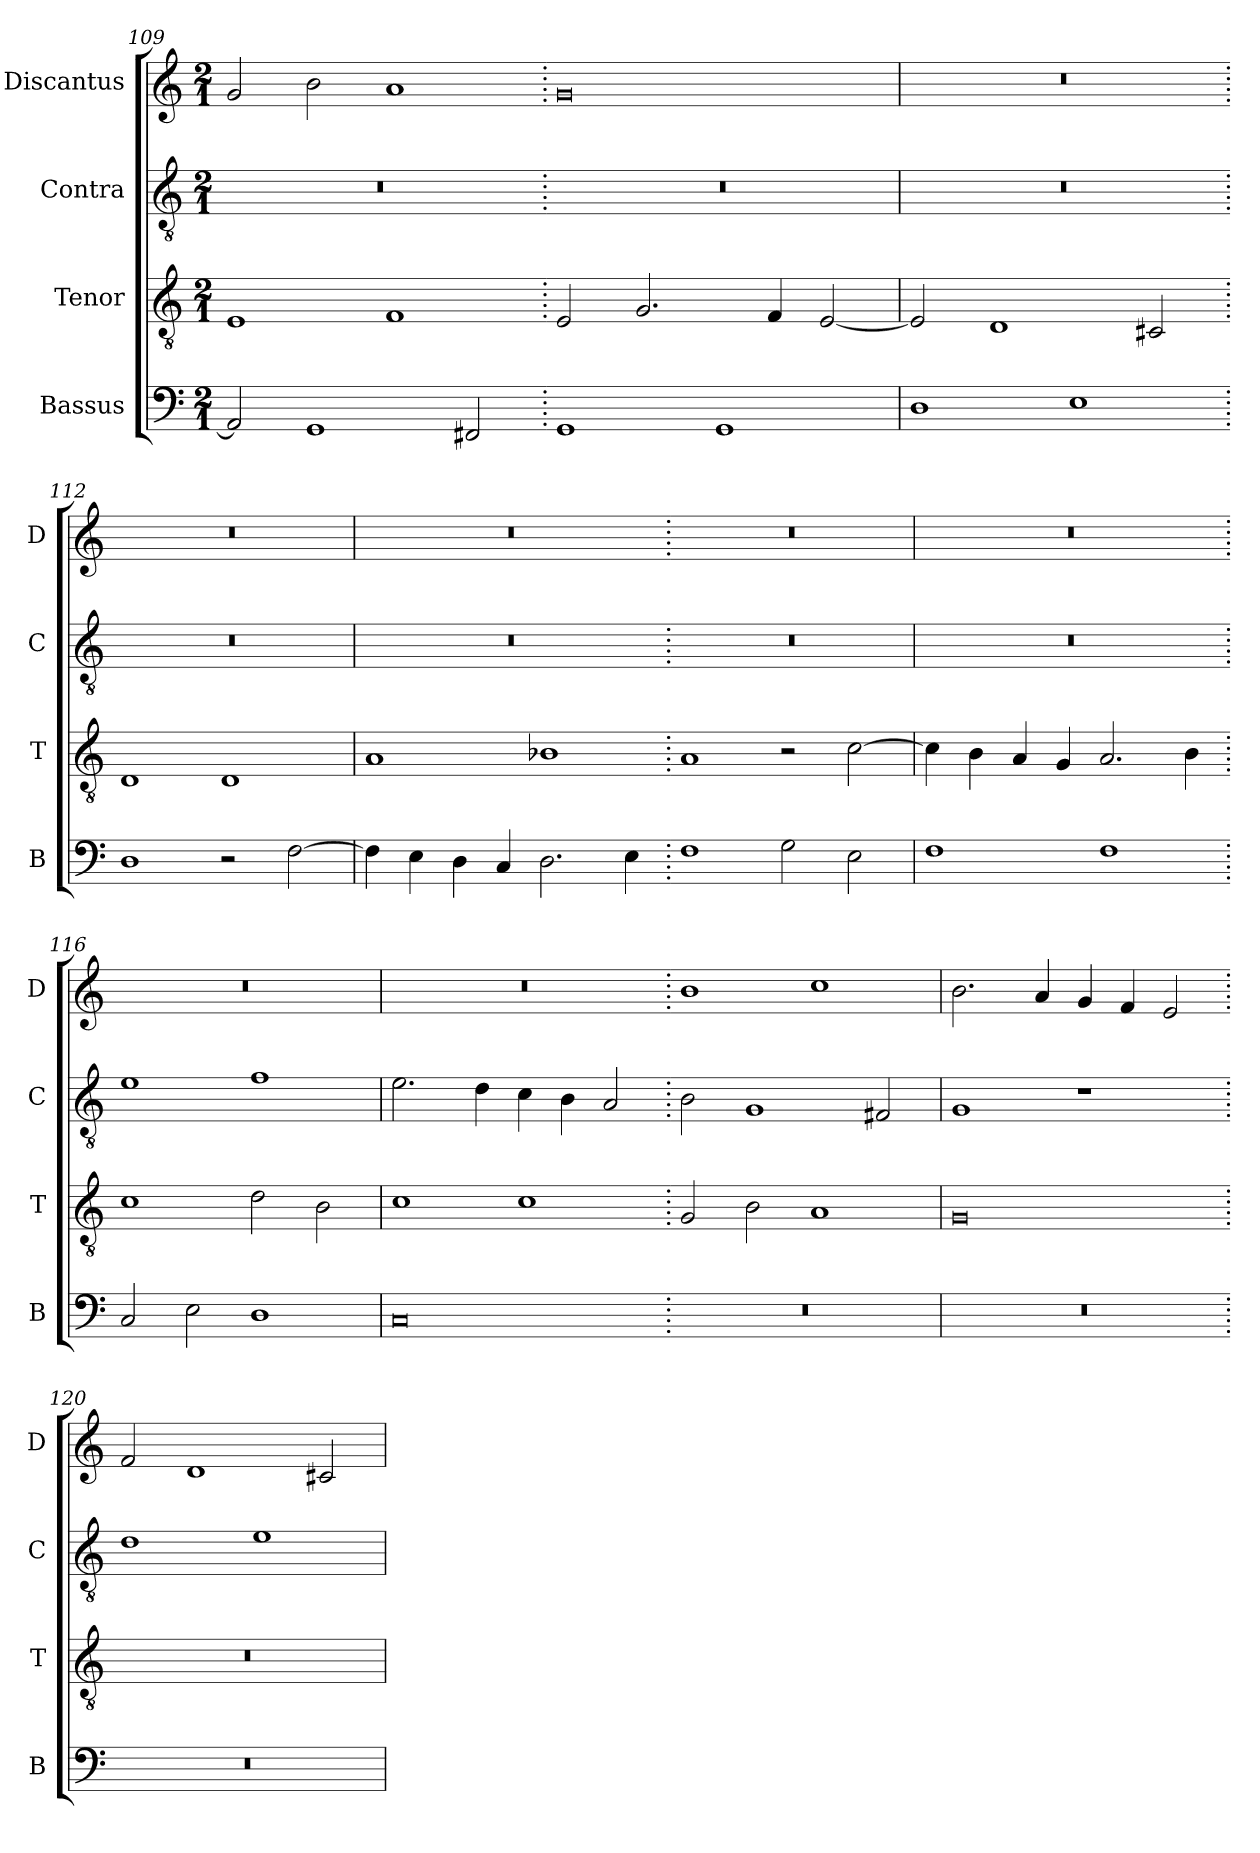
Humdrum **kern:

**kern	**kern	**kern	**kern
*part4	*part3	*part2	*part1
*staff4	*staff3	*staff2	*staff1
*I"Bassus	*I"Tenor	*I"Contra	*I"Discantus
*I'B	*I'T	*I'C	*I'D
*clefF4	*clefGv2	*clefGv2	*clefG2
*k[]	*k[]	*k[]	*k[]
*M2/1	*M2/1	*M2/1	*M2/1
=109	=109	=109	=109
2AA/]	1E	0r	2g/
1GG	.	.	2b\
.	1F	.	1a
2FF#X/	.	.	.
=110.	=110.	=110.	=110.
1GG	2E/	0r	0g
.	2.G/	.	.
1GG	.	.	.
.	4F/	.	.
.	[2E/	.	.
=111	=111	=111	=111
1D	2E/]	0r	0r
.	1D	.	.
1E	.	.	.
.	2C#X/	.	.
=112.	=112.	=112.	=112.
1D	1D	0r	0r
2r	1D	.	.
[2F\	.	.	.
=113	=113	=113	=113
4F\]	1A	0r	0r
4E\	.	.	.
4D\	.	.	.
4C/	.	.	.
2.D\	1B-X	.	.
4E\	.	.	.
=114.	=114.	=114.	=114.
1F	1A	0r	0r
2G\	2r	.	.
2E\	[2c\	.	.
=115	=115	=115	=115
1F	4c\]	0r	0r
.	4B\	.	.
.	4A/	.	.
.	4G/	.	.
1F	2.A/	.	.
.	4B\	.	.
=116.	=116.	=116.	=116.
2C/	1c	1e	0r
2E\	.	.	.
1D	2d\	1f	.
.	2B\	.	.
=117	=117	=117	=117
0C	1c	2.e\	0r
.	.	4d\	.
.	1c	4c\	.
.	.	4B\	.
.	.	2A/	.
=118.	=118.	=118.	=118.
0r	2G/	2B\	1b
.	2B\	1G	.
.	1A	.	1cc
.	.	2F#X/	.
=119	=119	=119	=119
0r	0G	1G	2.b\
.	.	.	4a/
.	.	1r	4g/
.	.	.	4f/
.	.	.	2e/
=120.	=120.	=120.	=120.
0r	0r	1d	2f/
.	.	.	1d
.	.	1e	.
.	.	.	2c#X/
=	=	=	=
*-	*-	*-	*-
